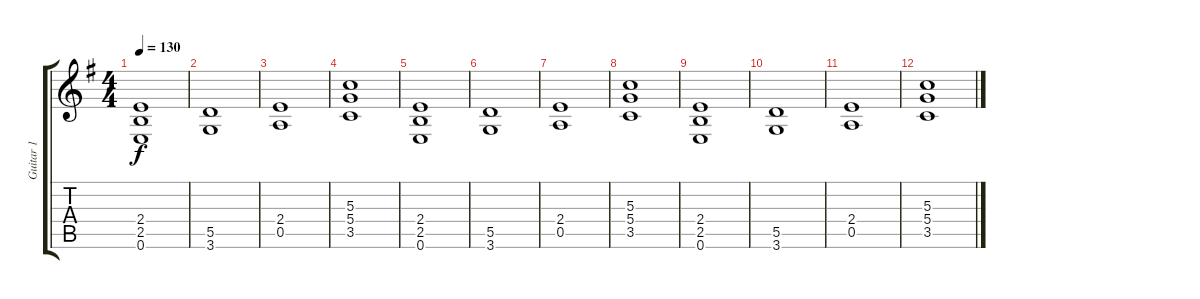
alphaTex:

\track ("Guitar 1" "Guitar 1") {instrument overdrivenguitar}
\staff {score tabs}
\tuning (E4 B3 G3 D3 A2 E2) {hide}
\ts (4 4)
\tempo 130
\clef g2
\ks g
(2.4 2.5 0.6).1{dy f} |
(5.5 3.6).1 |
(2.4 0.5).1 |
(5.3 5.4 3.5).1 |
(2.4 2.5 0.6).1 |
(5.5 3.6).1 |
(2.4 0.5).1 |
(5.3 5.4 3.5).1 |
(2.4 2.5 0.6).1 |
(5.5 3.6).1 |
(2.4 0.5).1 |
(5.3 5.4 3.5).1
